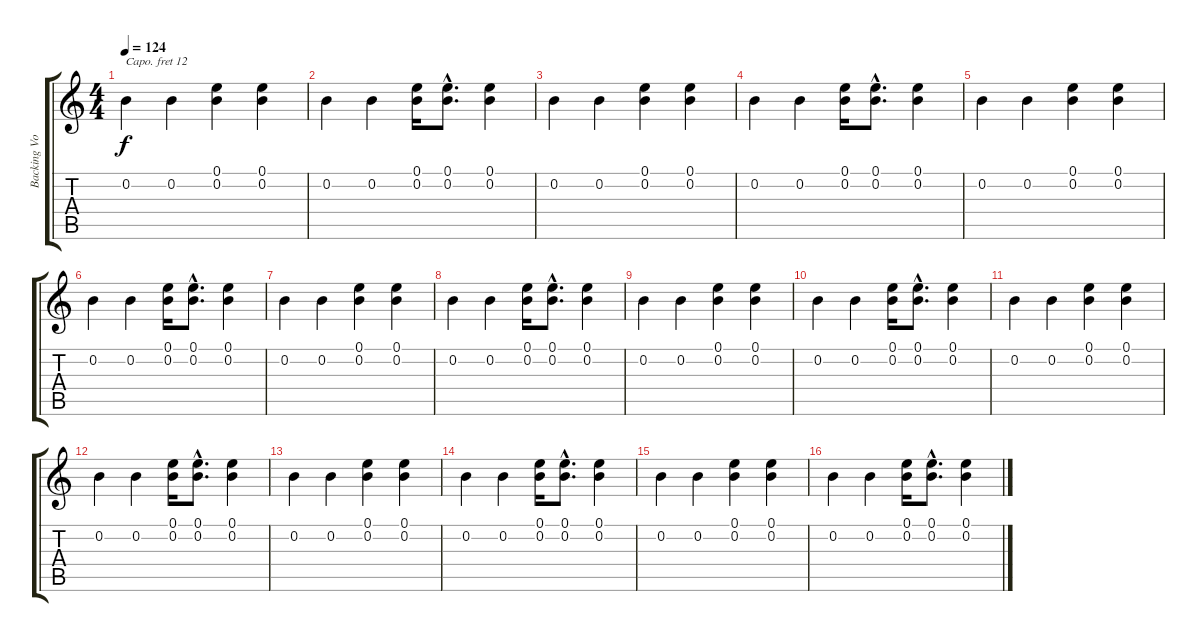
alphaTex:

\track ("Backing Vocal 3 (Dut)" "Backing Vo") {instrument koto}
\staff {score tabs}
\capo 12
\tuning (E4 B3 G3 D3 A2 E2) {hide}
\ts (4 4)
\tempo 124
\clef g2
\ks c
0.2.4{dy f} 0.2.4 (0.1 0.2).4 (0.1 0.2).4 |
0.2.4 0.2.4 (0.1 0.2).16 (0.1{hac} 0.2{hac}).8{d} (0.1 0.2).4 |
0.2.4 0.2.4 (0.1 0.2).4 (0.1 0.2).4 |
0.2.4 0.2.4 (0.1 0.2).16 (0.1{hac} 0.2{hac}).8{d} (0.1 0.2).4 |
0.2.4 0.2.4 (0.1 0.2).4 (0.1 0.2).4 |
0.2.4 0.2.4 (0.1 0.2).16 (0.1{hac} 0.2{hac}).8{d} (0.1 0.2).4 |
0.2.4 0.2.4 (0.1 0.2).4 (0.1 0.2).4 |
0.2.4 0.2.4 (0.1 0.2).16 (0.1{hac} 0.2{hac}).8{d} (0.1 0.2).4 |
0.2.4 0.2.4 (0.1 0.2).4 (0.1 0.2).4 |
0.2.4 0.2.4 (0.1 0.2).16 (0.1{hac} 0.2{hac}).8{d} (0.1 0.2).4 |
0.2.4 0.2.4 (0.1 0.2).4 (0.1 0.2).4 |
0.2.4 0.2.4 (0.1 0.2).16 (0.1{hac} 0.2{hac}).8{d} (0.1 0.2).4 |
0.2.4 0.2.4 (0.1 0.2).4 (0.1 0.2).4 |
0.2.4 0.2.4 (0.1 0.2).16 (0.1{hac} 0.2{hac}).8{d} (0.1 0.2).4 |
0.2.4 0.2.4 (0.1 0.2).4 (0.1 0.2).4 |
0.2.4 0.2.4 (0.1 0.2).16 (0.1{hac} 0.2{hac}).8{d} (0.1 0.2).4
